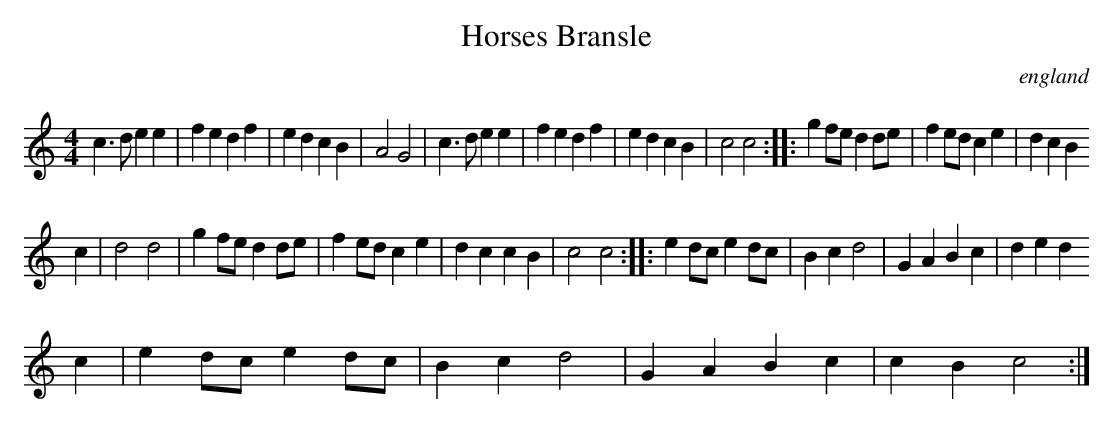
X:1
T:Horses Bransle
O:england
M:4/4
L:1/4
K:C
c>dee|fedf|edcB|A2G2|c>dee|fedf|edcB|c2c2:|:gf/2e/2dd/2e/2|fe/2d/2ce|dcB
c|d2d2|gf/2e/2dd/2e/2|fe/2d/2ce|dccB|c2c2:|:ed/2c/2ed/2c/2|Bcd2|GABc|ded
c|ed/2c/2ed/2c/2|Bcd2|GABc|cBc2:|
